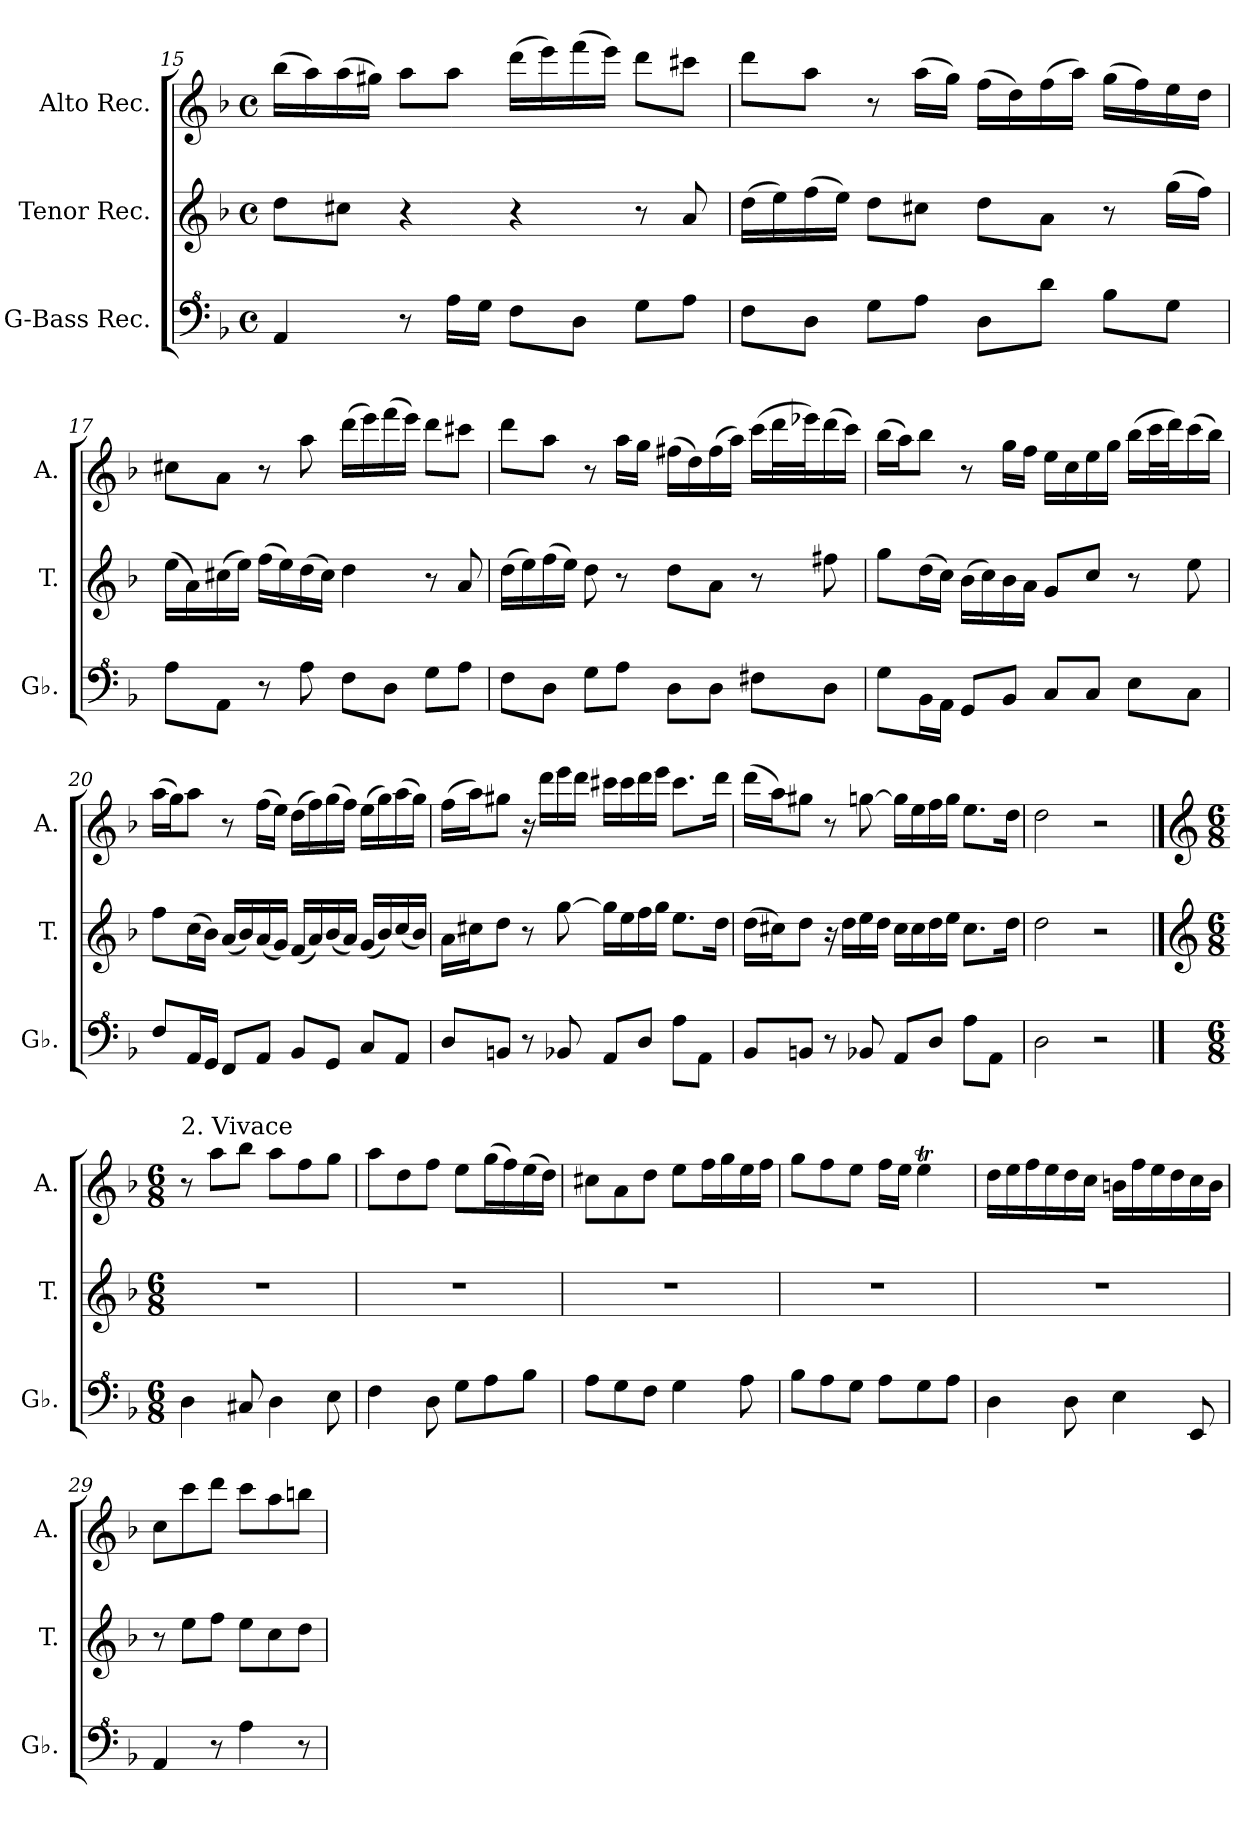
**kern	**kern	**kern
*part3	*part2	*part1
*staff3	*staff2	*staff1
*I"G-Bass Rec.	*I"Tenor Rec.	*I"Alto Rec.
*I'Gb.	*I'T.	*I'A.
!!LO:LB:g=z
*clefF^4	*clefG2	*clefG2
*k[b-]	*k[b-]	*k[b-]
*M4/4	*M4/4	*M4/4
*met(c)	*met(c)	*met(c)
=15	=15	=15
4A/	8dd\L	(>16bb-\LL
.	.	16aa\)
.	8cc#X\J	(16aa\
.	.	16gg#X\JJ)
8r	4r	8aa\L
16a\LL	.	8aa\J
16g\JJ	.	.
8f\L	4r	(16ddd\LL
.	.	16eee\)
8d\J	.	(16fff\
.	.	16eee\JJ)
8g\L	8r	8ddd\L
8a\J	8a/	8ccc#X\J
=16	=16	=16
8f\L	(>16dd\LL	8ddd\L
.	16ee\)	.
8d\J	(>16ff\	8aa\J
.	16ee\JJ)	.
8g\L	8dd\L	8r
8a\J	8cc#X\J	(>16aa\LL
.	.	16gg\JJ)
8d\L	8dd\L	(>16ff\LL
.	.	16dd\)
8dd\J	8a\J	(>16ff\
.	.	16aa\JJ)
8b-\L	8r	(>16gg\LL
.	.	16ff\)
8g\J	(>16gg\LL	16ee\
.	16ff\JJ)	16dd\JJ
=17	=17	=17
8a\L	(16ee\LL	8cc#X\L
.	16a\)	.
8A\J	(16cc#X\	8a\J
.	16ee\JJ)	.
8r	(>16ff\LL	8r
.	16ee\)	.
8a\	(16dd\	8aa\
.	16cc#\JJ)	.
8f\L	4dd\	(>16ddd\LL
.	.	16eee\)
8d\J	.	(>16fff\
.	.	16eee\JJ)
8g\L	8r	8ddd\L
8a\J	8a/	8ccc#X\J
!!LO:LB:g=z
=18	=18	=18
8f\L	(16dd\LL	8ddd\L
.	16ee\)	.
8d\J	(>16ff\	8aa\J
.	16ee\JJ)	.
8g\L	8dd\	8r
8a\J	8r	16aa\LL
.	.	16gg\JJ
8d\L	8dd\L	(>16ff#X\LL
.	.	16dd\)
8d\J	8a\J	(16ff#\
.	.	16aa\JJ)
8f#X\L	8r	(16ccc\LL
.	.	32ddd\L
.	.	32eee-X\J)
8d\J	8ff#X\	(16ddd\
.	.	16ccc\JJ)
=19	=19	=19
8g\L	8gg\L	(>16bb-\LL
.	.	16aa\J)
16B-\L	(16dd\L	8bb-\J
16A\JJ	16cc\JJ)	.
8G/L	(>16b-\LL	8r
.	16cc\)	.
8B-/J	16b-\	16gg\LL
.	16a\JJ	16ff\JJ
8c/L	8g/L	16ee\LL
.	.	16cc\
8c/J	8cc/J	16ee\
.	.	16gg\JJ
8e\L	8r	(>16bb-\LL
.	.	32ccc\L
.	.	32ddd\J)
8c\J	8ee\	(>16ccc\
.	.	16bb-\JJ)
=20	=20	=20
8f/L	8ff\L	(>16aa\LL
.	.	16gg\J)
16A/L	(16cc\L	8aa\J
16G/JJ	16b-\JJ)	.
8F/L	(16a/LL	8r
.	16b-/)	.
8A/J	(16a/	(>16ff\LL
.	16g/JJ)	16ee\JJ)
8B-/L	(16f/LL	(>16dd\LL
.	16a/)	16ff\)
8G/J	(16b-/	(>16gg\
.	16a/JJ)	16ff\JJ)
8c/L	(16g/LL	(>16ee\LL
.	16b-/)	16gg\)
8A/J	(16cc/	(>16aa\
.	16b-/JJ)	16gg\JJ)
!!LO:PB:g=z
=21	=21	=21
8d/L	16a\LL	(>16ff\LL
.	16cc#X\J	16aa\J)
8Bn/J	8dd\J	8gg#X\J
8r	8r	16r
.	.	16ddd\LL
8B-X/	[8gg\	16eee\
.	.	16ddd\JJ
8A/L	16gg\LL]	16ccc#X\LL
.	16ee\	16ccc#\
8d/J	16ff\	16ddd\
.	16gg\JJ	16eee\JJ
8a\L	8.ee\L	8.ccc#\L
8A\J	.	.
.	16dd\Jk	16ddd\Jk
=22	=22	=22
8B-/L	(16dd\LL	(>16ddd\LL
.	16cc#X\J)	16aa\J)
8Bn/J	8dd\J	8gg#X\J
8r	16r	8r
.	16dd\LL	.
8B-X/	16ee\	[8ggn\
.	16dd\JJ	.
8A/L	16cc#\LL	16gg\LL]
.	16cc#\	16ee\
8d/J	16dd\	16ff\
.	16ee\JJ	16gg\JJ
8a\L	8.cc#\L	8.ee\L
8A\J	.	.
.	16dd\Jk	16dd\Jk
=23	=23	=23
2d\	2dd\	2dd\
2r	2r	2r
!!LO:LB:g=z
==24	==24	==24
*	*clefG2	*clefG2
*M6/8	*M6/8	*M6/8
*	*	*MM105
!	!	!LO:TX:a:t=2. Vivace
4d\	2.r	8r
.	.	8aa\L
8c#X/	.	8bb-\J
4d\	.	8aa\L
.	.	8ff\
8e\	.	8gg\J
=25	=25	=25
4f\	2.r	8aa\L
.	.	8dd\
8d\	.	8ff\J
8g\L	.	8ee\L
8a\	.	(>16gg\L
.	.	16ff\)
8b-\J	.	(>16ee\
.	.	16dd\JJ)
=26	=26	=26
8a\L	2.r	8cc#X\L
8g\	.	8a\
8f\J	.	8dd\J
4g\	.	8ee\L
.	.	16ff\L
.	.	16gg\
8a\	.	16ee\
.	.	16ff\JJ
=27	=27	=27
8b-\L	2.r	8gg\L
8a\	.	8ff\
8g\J	.	8ee\J
8a\L	.	16ff\LL
.	.	16ee\JJ
8g\	.	4eet\
8a\J	.	.
=28	=28	=28
4d\	2.r	16dd\LL
.	.	16ee\
.	.	16ff\
.	.	16ee\
8d\	.	16dd\
.	.	16cc\JJ
4e\	.	16bn\LL
.	.	16ff\
.	.	16ee\
.	.	16dd\
8E/	.	16cc\
.	.	16b\JJ
=29	=29	=29
4A/	8r	8cc\L
.	8ee\L	8ccc\
8r	8ff\J	8ddd\J
4a\	8ee\L	8ccc\L
.	8cc\	8aa\
8r	8dd\J	8bbn\J
=	=	=
*-	*-	*-
